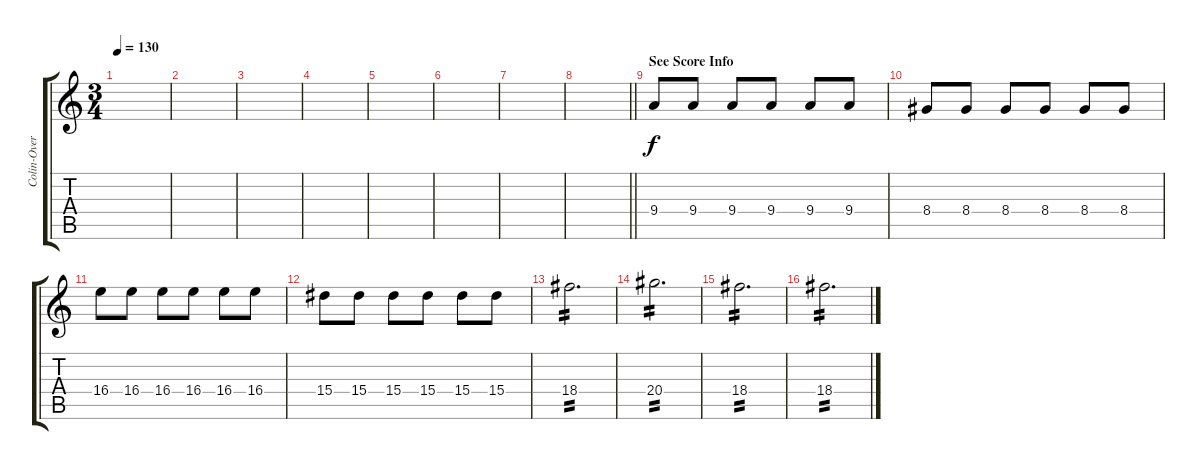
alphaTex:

\track ("Colin-Overdrive" "Colin-Over") {instrument overdrivenguitar}
\staff {score tabs}
\tuning (D4 A3 F3 C3 G2 D2) {hide}
\ts (3 4)
\tempo 130
\clef g2
\ks c
|
|
|
|
|
|
|
\barLineRight lightlight
|
\section ("" "See Score Info")
9.4.8 9.4.8 9.4.8 9.4.8 9.4.8 9.4.8 |
8.4.8 8.4.8 8.4.8 8.4.8 8.4.8 8.4.8 |
16.4.8 16.4.8 16.4.8 16.4.8 16.4.8 16.4.8 |
15.4.8 15.4.8 15.4.8 15.4.8 15.4.8 15.4.8 |
18.4.2{d tp 2} |
20.4.2{d tp 2} |
18.4.2{d tp 2} |
18.4.2{d tp 2}
